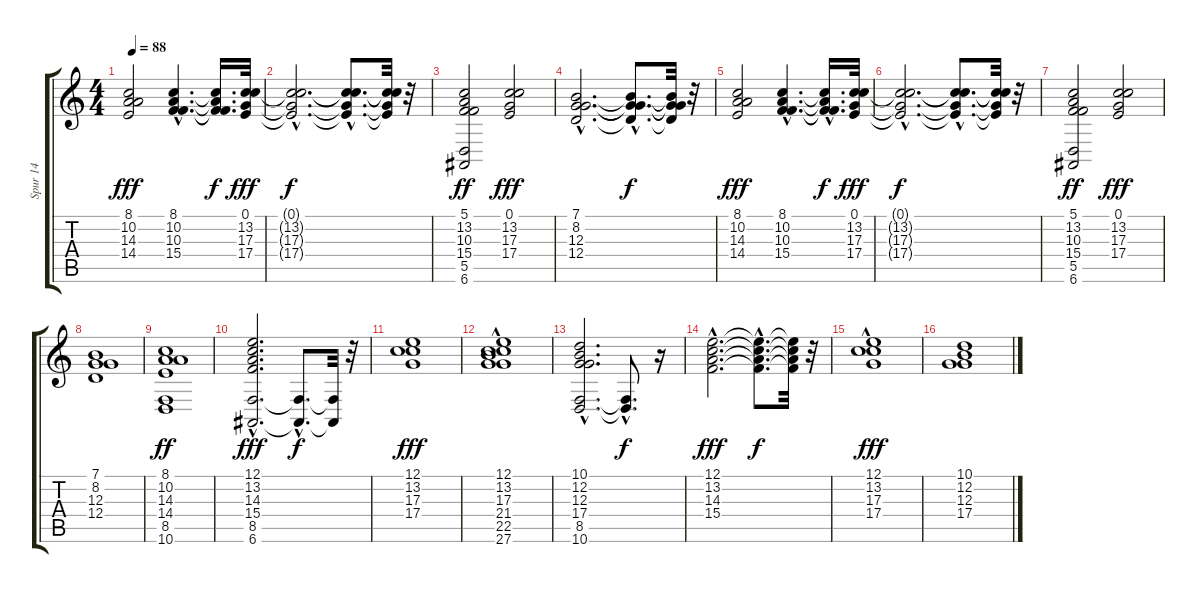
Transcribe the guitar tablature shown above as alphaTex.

\track ("Spur 14" "Spur 14") {instrument pad8sweep}
\staff {score tabs}
\tuning (E4 B3 G3 D3 A2 E2) {hide}
\ts (4 4)
\tempo 88
\clef g2
\ks c
(8.1 10.2 14.3 14.4).2{dy fff} (8.1{hac} 10.2{hac} 10.3{hac} 15.4{hac}).4{d} (8.1{t} 10.2{t} 10.3{t} 15.4{t}).16{d dy f} (0.1 13.2 17.3 17.4).32{dy fff} |
(0.1{hac t} 13.2{hac t} 17.3{hac t} 17.4{hac t}).2{d dy f} (0.1{hac t} 13.2{hac t} 17.3{hac t} 17.4{hac t}).8{d} (0.1{t} 13.2{t} 17.3{t} 17.4{t}).32 r.32 |
(5.1 13.2 10.3 15.4 5.5 6.6).2{dy ff} (0.1 13.2 17.3 17.4).2{dy fff} |
(7.1{hac} 8.2{hac} 12.3{hac} 12.4{hac}).2{d} (7.1{hac t} 8.2{hac t} 12.3{hac t} 12.4{hac t}).8{d dy f} (7.1{t} 8.2{t} 12.3{t} 12.4{t}).32 r.32 |
(8.1 10.2 14.3 14.4).2{dy fff} (8.1{hac} 10.2{hac} 10.3{hac} 15.4{hac}).4{d} (8.1{hac t} 10.2{hac t} 10.3{hac t} 15.4{hac t}).16{d dy f} (0.1 13.2 17.3 17.4).32{dy fff} |
(0.1{hac t} 13.2{hac t} 17.3{hac t} 17.4{hac t}).2{d dy f} (0.1{hac t} 13.2{hac t} 17.3{hac t} 17.4{hac t}).8{d} (0.1{t} 13.2{t} 17.3{t} 17.4{t}).32 r.32 |
(5.1 13.2 10.3 15.4 5.5 6.6).2{dy ff} (0.1 13.2 17.3 17.4).2{dy fff} |
(7.1 8.2 12.3 12.4).1 |
(8.1 10.2 14.3 14.4 8.5 10.6).1{dy ff} |
(12.1 13.2 14.3 15.4 8.5{hac} 6.6{hac}).2{d dy fff} (8.5{hac t} 6.6{hac t}).8{d dy f} (8.5{t} 6.6{t}).32 r.32 |
(12.1 13.2 17.3 17.4).1{dy fff} |
(12.1 13.2 17.3 21.4{hac} 22.5{hac} 27.6{hac}).1 |
(10.1 12.2 12.3 17.4 8.5{hac} 10.6{hac}).2{d} (8.5{hac t} 10.6{t}).8{d dy f} r.16 |
(12.1{hac} 13.2{hac} 14.3{hac} 15.4{hac}).2{d dy fff} (12.1{hac t} 13.2{hac t} 14.3{hac t} 15.4{hac t}).8{d dy f} (12.1{t} 13.2{t} 14.3{t} 15.4{t}).32 r.32 |
(12.1{hac} 13.2 17.3 17.4{hac}).1{dy fff} |
(10.1 12.2 12.3 17.4).1
